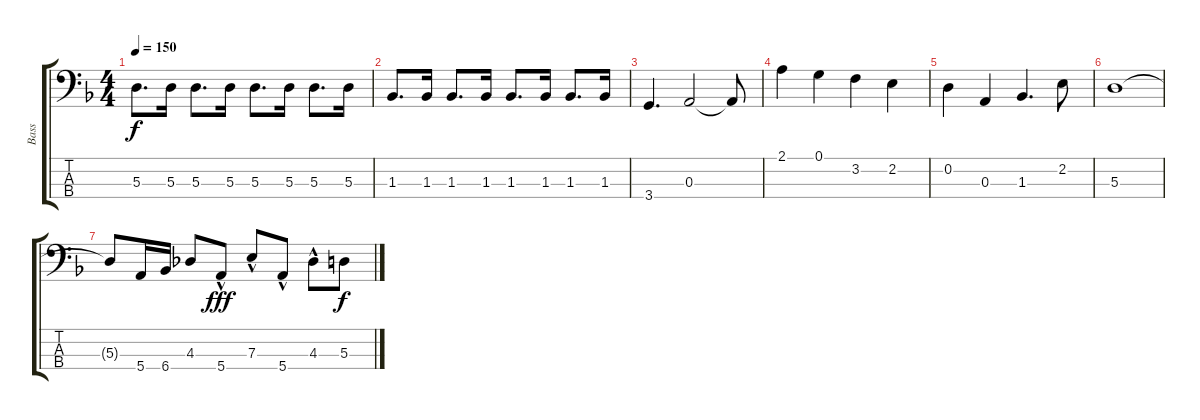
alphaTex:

\track ("Bass" "Bass") {instrument electricbassfinger}
\staff {score tabs}
\tuning (G2 D2 A1 E1) {hide}
\ts (4 4)
\tempo 150
\clef f4
\ks f
5.3.8{d dy f} 5.3.16 5.3.8{d} 5.3.16 5.3.8{d} 5.3.16 5.3.8{d} 5.3.16 |
1.3.8{d} 1.3.16 1.3.8{d} 1.3.16 1.3.8{d} 1.3.16 1.3.8{d} 1.3.16 |
3.4.4{d} 0.3.2 0.3{t}.8 |
2.1.4 0.1.4 3.2.4 2.2.4 |
0.2.4 0.3.4 1.3.4{d} 2.2.8 |
5.3.1 |
5.3{t}.8 5.4.16 6.4.16 4.3.8 5.4{hac}.8{dy fff} 7.3{hac}.8 5.4{hac}.8 4.3{hac}.8 5.3.8{dy f}
